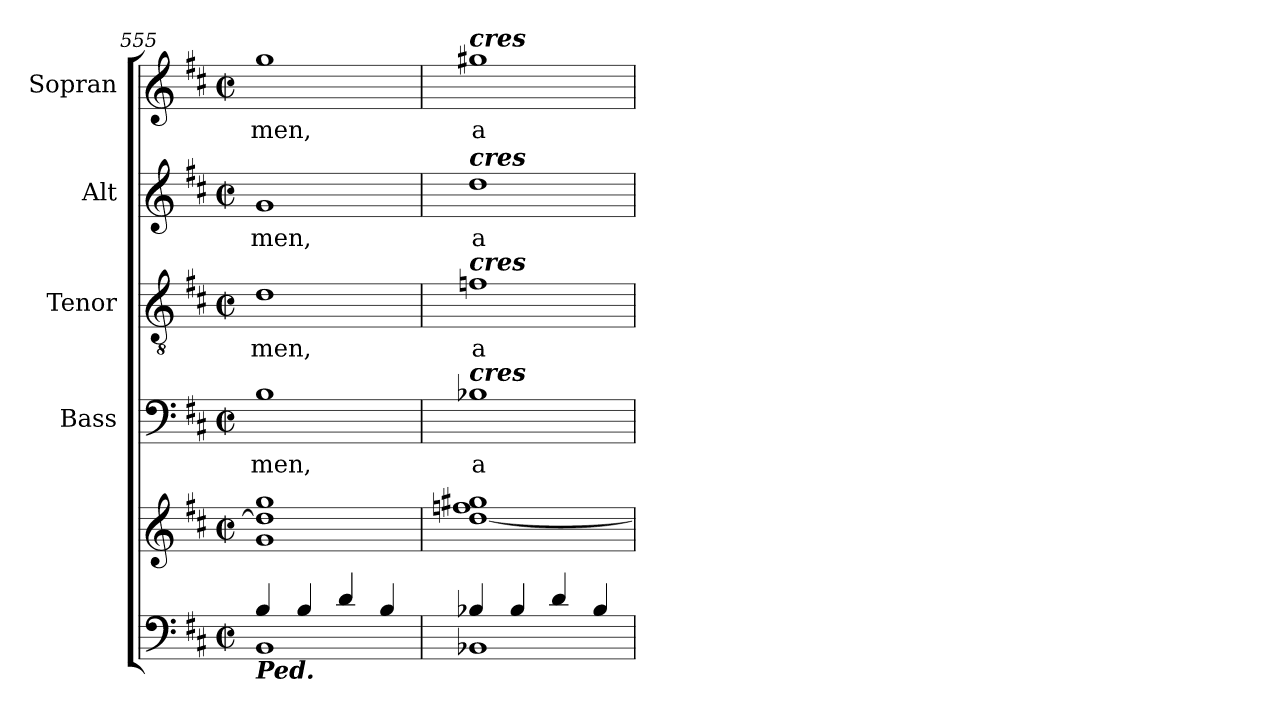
**kern	**kern	**kern	**text	**kern	**text	**kern	**text	**kern	**text
*part5	*part5	*part4	*part4	*part3	*part3	*part2	*part2	*part1	*part1
*staff6	*staff5	*staff4	*staff4	*staff3	*staff3	*staff2	*staff2	*staff1	*staff1
*	*	*I"Bass	*	*I"Tenor	*	*I"Alt	*	*I"Sopran	*
*	*	*I'B.	*	*I'T.	*	*I'A.	*	*I'S.	*
*clefF4	*clefG2	*clefF4	*	*clefGv2	*	*clefG2	*	*clefG2	*
*k[f#c#]	*k[f#c#]	*k[f#c#]	*	*k[f#c#]	*	*k[f#c#]	*	*k[f#c#]	*
*D:	*D:	*D:	*	*D:	*	*D:	*	*D:	*
*M2/2	*M2/2	*M2/2	*	*M2/2	*	*M2/2	*	*M2/2	*
*met(c|)	*met(c|)	*met(c|)	*	*met(c|)	*	*met(c|)	*	*met(c|)	*
=555	=555	=555	=555	=555	=555	=555	=555	=555	=555
*^	*	*	*	*	*	*	*	*	*
!LO:TX:b:Bi:t=Ped.	!	!	!	!	!	!	!	!	!	!
!	!	!	!	!LO:LY:b	!	!LO:LY:b	!	!LO:LY:b	!	!LO:LY:b
4B/	1BB	1g 1dd] 1gg	1B	-men,	1d	-men,	1g	-men,	1gg	-men,
4B/	.	.	.	.	.	.	.	.	.	.
4d/	.	.	.	.	.	.	.	.	.	.
4B/	.	.	.	.	.	.	.	.	.	.
=556	=556	=556	=556	=556	=556	=556	=556	=556	=556	=556
!	!	!	!	!	!	!	!	!	!LO:TX:a:Bi:t=cres	!
!	!	!	!	!	!	!	!LO:TX:a:Bi:t=cres	!	!	!
!	!	!	!	!	!LO:TX:a:Bi:t=cres	!	!	!	!	!
!	!	!	!LO:TX:a:Bi:t=cres	!	!	!	!	!	!	!
!	!	!	!	!LO:LY:b	!	!LO:LY:b	!	!LO:LY:b	!	!LO:LY:b
4B-X/	1BB-X	[1dd 1ffn 1gg#X	1B-X	a-	1fn	a-	1dd	a-	1gg#X	a-
4B-/	.	.	.	.	.	.	.	.	.	.
4d/	.	.	.	.	.	.	.	.	.	.
4B-/	.	.	.	.	.	.	.	.	.	.
*v	*v	*	*	*	*	*	*	*	*	*
=	=	=	=	=	=	=	=	=	=
*-	*-	*-	*-	*-	*-	*-	*-	*-	*-
